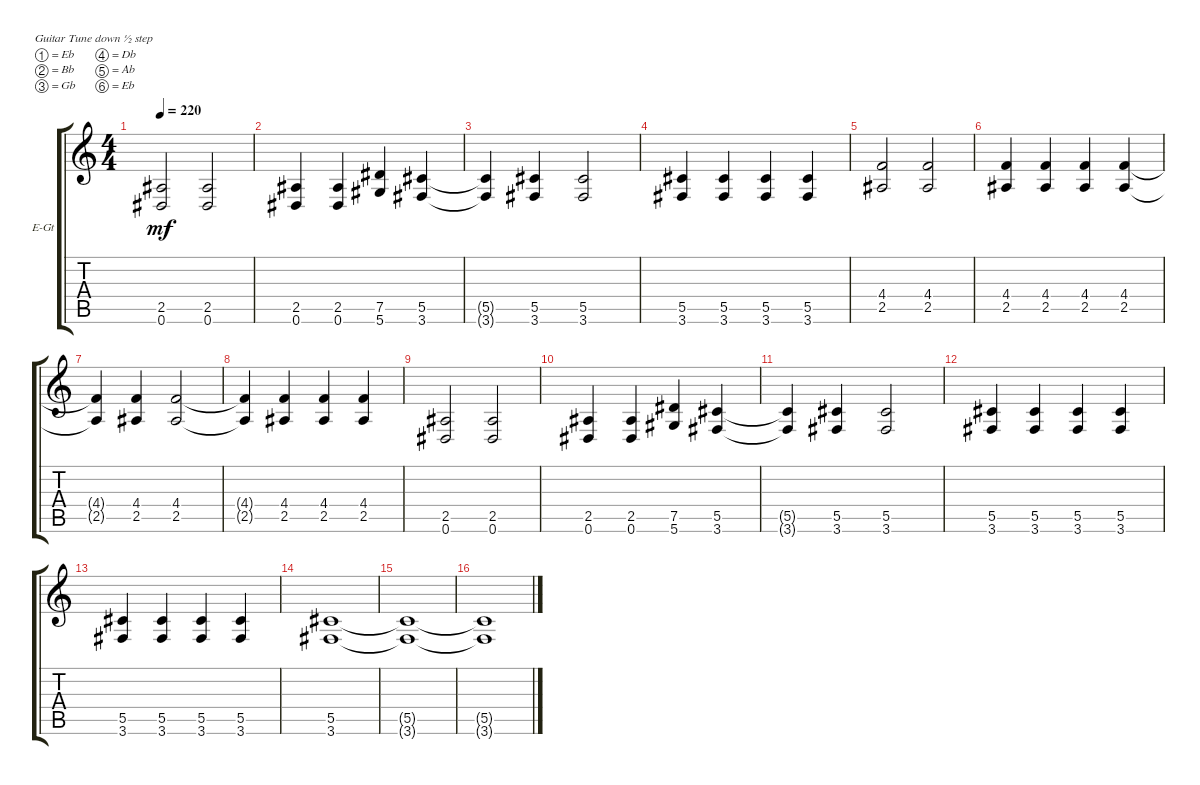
\bracketExtendMode groupsimilarinstruments
\firstSystemTrackNameOrientation horizontal
\otherSystemsTrackNameOrientation horizontal
\track ("Electric Guitar 2" "E-Gt") {instrument distortionguitar}
\staff {score tabs}
\tuning (Eb4 Bb3 Gb3 Db3 Ab2 Eb2)
\ts (4 4)
\tempo 220
\clef g2
\ks c
(0.6 2.5).2{dy mf} (0.6 2.5).2 |
(0.6 2.5).4 (0.6 2.5).4 (5.6 7.5).4 (3.6 5.5).4 |
(3.6{t} 5.5{t}).4 (3.6 5.5).4 (3.6 5.5).2 |
(3.6 5.5).4 (3.6 5.5).4 (3.6 5.5).4 (3.6 5.5).4 |
(2.5 4.4).2 (4.4 2.5).2 |
(2.5 4.4).4 (2.5 4.4).4 (2.5 4.4).4 (2.5 4.4).4 |
(2.5{t} 4.4{t}).4 (2.5 4.4).4 (2.5 4.4).2 |
(2.5{t} 4.4{t}).4 (2.5 4.4).4 (2.5 4.4).4 (2.5 4.4).4 |
(0.6 2.5).2 (0.6 2.5).2 |
(0.6 2.5).4 (0.6 2.5).4 (5.6 7.5).4 (3.6 5.5).4 |
(3.6{t} 5.5{t}).4 (3.6 5.5).4 (3.6 5.5).2 |
(3.6 5.5).4 (3.6 5.5).4 (3.6 5.5).4 (3.6 5.5).4 |
(3.6 5.5).4 (3.6 5.5).4 (3.6 5.5).4 (3.6 5.5).4 |
(3.6 5.5).1 |
(3.6{t} 5.5{t}).1 |
(3.6{t} 5.5{t}).1
